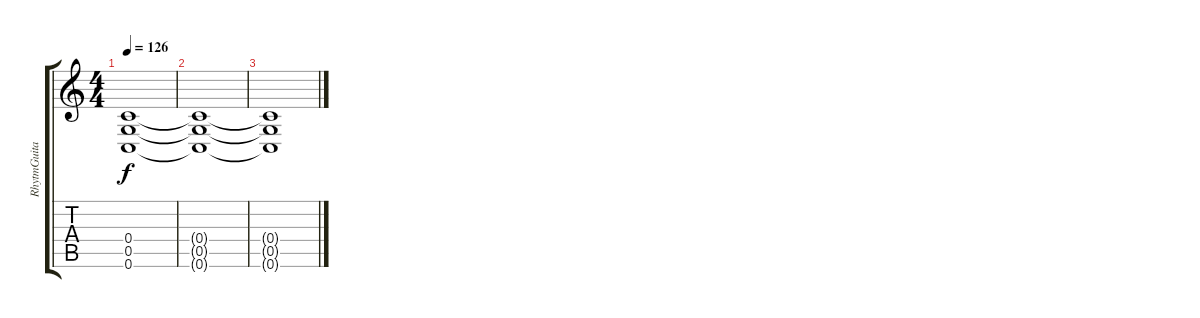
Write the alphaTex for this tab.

\track ("RhytmGuitar" "RhytmGuita") {instrument overdrivenguitar}
\staff {score tabs}
\tuning (D4 A3 F3 C3 G2 C2) {hide}
\ts (4 4)
\tempo 126
\clef g2
\ks c
(0.4{t} 0.5{t} 0.6{t}).1{dy f} |
(0.4{t} 0.5{t} 0.6{t}).1 |
(0.4{t} 0.5{t} 0.6{t}).1
